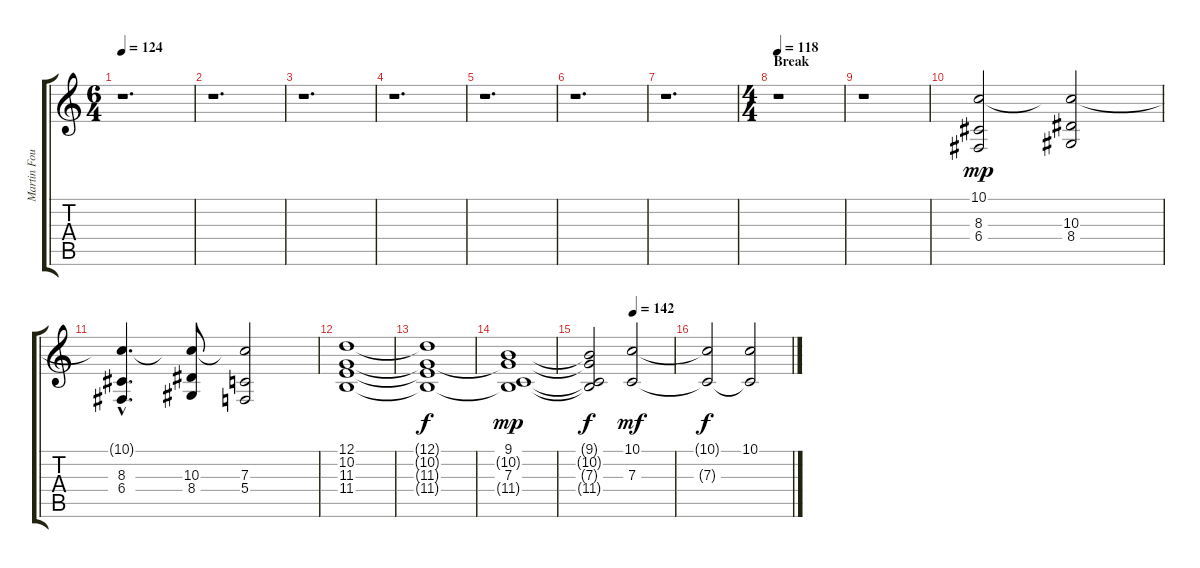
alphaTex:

\track ("Martin Foul (Unwashed Pianist)" "Martin Fou") {instrument pad4choir}
\staff {score tabs}
\tuning (D4 A3 F3 C3 G2 D2) {hide}
\ts (6 4)
\tempo 124
\clef g2
\ks c
r.1{d dy f} |
r.1{d} |
r.1{d} |
r.1{d} |
r.1{d} |
r.1{d} |
r.1{d} |
\ts (4 4)
\section ("" "Break")
\tempo 118
r.1 |
r.1 |
(10.1 8.3 6.4).2{dy mp} (10.1{t} 10.3 8.4).2 |
(10.1{hac t} 8.3{hac} 6.4{hac}).4{d} (10.1{t} 10.3 8.4).8 (10.1{t} 7.3 5.4).2 |
(12.1 10.2 11.3 11.4).1 |
(12.1{t} 10.2{t} 11.3{t} 11.4{t}).1{dy f} |
(9.1 10.2{t} 7.3 11.4{t}).1{dy mp} |
\tempo (142 0.5)
(9.1{t} 10.2{t} 7.3{t} 11.4{t}).2{dy f} (10.1 7.3).2{dy mf} |
(10.1{t} 7.3{t}).2{dy f} (10.1 7.3{t}).2
